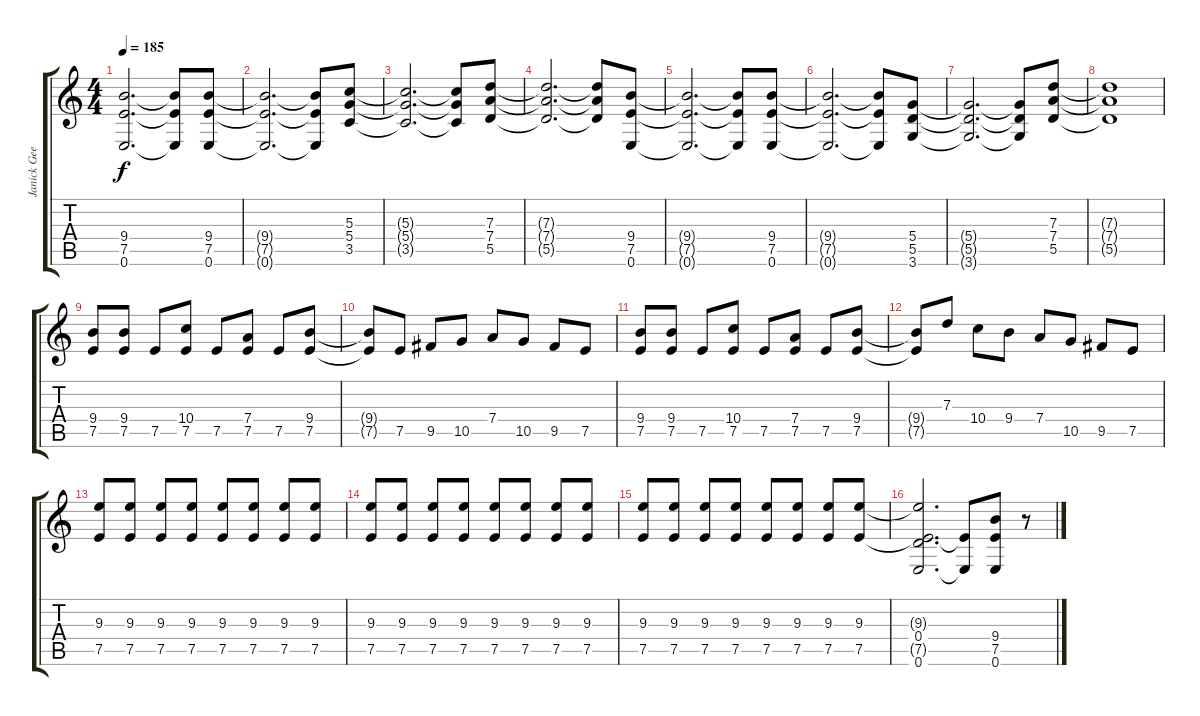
\track ("Janick Geers" "Janick Gee") {instrument overdrivenguitar}
\staff {score tabs}
\tuning (E4 B3 G3 D3 A2 E2) {hide}
\ts (4 4)
\tempo 185
\clef g2
\ks c
(9.4{t} 7.5{t} 0.6{t}).2{d dy f} (9.4{t} 7.5{t} 0.6{t}).8 (9.4 7.5 0.6).8 |
(9.4{t} 7.5{t} 0.6{t}).2{d} (9.4{t} 7.5{t} 0.6{t}).8 (5.3 5.4 3.5).8 |
(5.3{t} 5.4{t} 3.5{t}).2{d} (5.3{t} 5.4{t} 3.5{t}).8 (7.3 7.4 5.5).8 |
(7.3{t} 7.4{t} 5.5{t}).2{d} (7.3{t} 7.4{t} 5.5{t}).8 (9.4 7.5 0.6).8 |
(9.4{t} 7.5{t} 0.6{t}).2{d} (9.4{t} 7.5{t} 0.6{t}).8 (9.4 7.5 0.6).8 |
(9.4{t} 7.5{t} 0.6{t}).2{d} (9.4{t} 7.5{t} 0.6{t}).8 (5.4 5.5 3.6).8 |
(5.4{t} 5.5{t} 3.6{t}).2{d} (5.4{t} 5.5{t} 3.6{t}).8 (7.3 7.4 5.5).8 |
(7.3{t} 7.4{t} 5.5{t}).1 |
(9.4 7.5).8 (9.4 7.5).8 7.5.8 (10.4 7.5).8 7.5.8 (7.4 7.5).8 7.5.8 (9.4 7.5).8 |
(9.4{t} 7.5{t}).8 7.5.8 9.5.8 10.5.8 7.4.8 10.5.8 9.5.8 7.5.8 |
(9.4 7.5).8 (9.4 7.5).8 7.5.8 (10.4 7.5).8 7.5.8 (7.4 7.5).8 7.5.8 (9.4 7.5).8 |
(9.4{t} 7.5{t}).8 7.3.8 10.4.8 9.4.8 7.4.8 10.5.8 9.5.8 7.5.8 |
(9.3 7.5).8{balance 0} (9.3 7.5).8 (9.3 7.5).8 (9.3 7.5).8 (9.3 7.5).8 (9.3 7.5).8 (9.3 7.5).8 (9.3 7.5).8 |
(9.3 7.5).8 (9.3 7.5).8 (9.3 7.5).8 (9.3 7.5).8 (9.3 7.5).8 (9.3 7.5).8 (9.3 7.5).8 (9.3 7.5).8 |
(9.3 7.5).8 (9.3 7.5).8 (9.3 7.5).8 (9.3 7.5).8 (9.3 7.5).8 (9.3 7.5).8 (9.3 7.5).8 (9.3 7.5).8 |
(9.3{t} 0.4 7.5{t} 0.6).2{d} (7.5{t} 0.6{t}).8 (9.4 7.5 0.6).8 r.8
